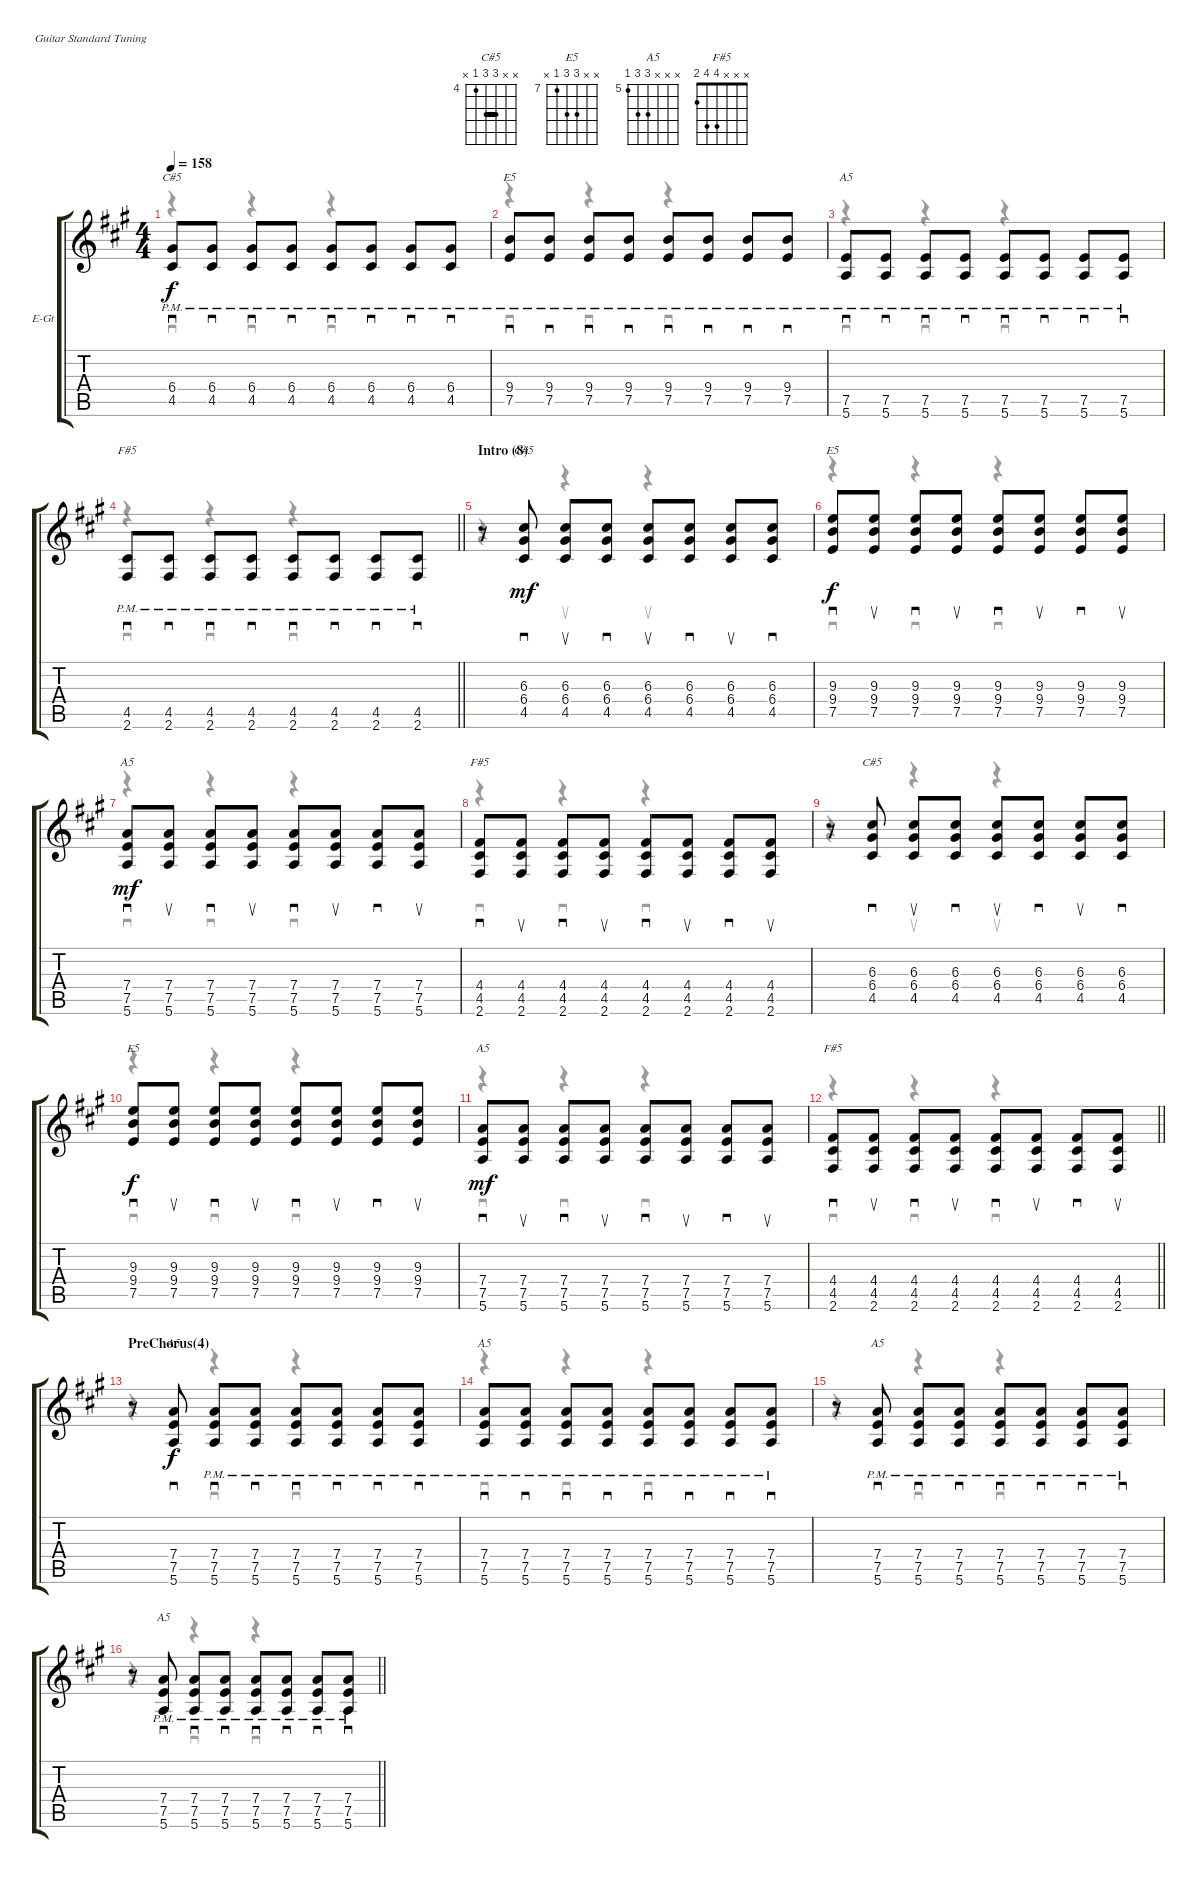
\bracketExtendMode groupsimilarinstruments
\firstSystemTrackNameOrientation horizontal
\otherSystemsTrackNameOrientation horizontal
\track ("Guitar 1" "E-Gt") {instrument distortionguitar}
\staff {score tabs}
\tuning (E4 B3 G3 D3 A2 E2)
\chord ("C#5" x x 6 6 4 x) {firstfret 4 showfingering false barre 6}
\chord ("E5" x x 9 9 7 x) {firstfret 7}
\chord ("A5" x x x 7 7 5) {firstfret 5}
\chord ("F#5" x x x 4 4 2)
\voice
\ts (4 4)
\tempo 158
\clef g2
\ks a
(6.4 4.5{pm}).8{sd ch "C#5" dy f} (6.4 4.5{pm}).8{sd} (6.4 4.5{pm}).8{sd} (6.4 4.5{pm}).8{sd} (6.4 4.5{pm}).8{sd} (6.4 4.5{pm}).8{sd} (6.4 4.5{pm}).8{sd} (6.4 4.5{pm}).8{sd} |
(9.4 7.5{pm}).8{sd ch "E5"} (9.4 7.5{pm}).8{sd} (9.4 7.5{pm}).8{sd} (9.4 7.5{pm}).8{sd} (9.4 7.5{pm}).8{sd} (9.4 7.5{pm}).8{sd} (9.4 7.5{pm}).8{sd} (9.4 7.5{pm}).8{sd} |
(7.5 5.6{pm}).8{sd ch "A5"} (7.5 5.6{pm}).8{sd} (7.5 5.6{pm}).8{sd} (7.5 5.6{pm}).8{sd} (7.5 5.6{pm}).8{sd} (7.5 5.6{pm}).8{sd} (7.5 5.6{pm}).8{sd} (7.5 5.6{pm}).8{sd} |
\barLineRight lightlight
(4.5 2.6{pm}).8{sd ch "F#5"} (4.5 2.6{pm}).8{sd} (4.5 2.6{pm}).8{sd} (4.5 2.6{pm}).8{sd} (4.5 2.6{pm}).8{sd} (4.5 2.6{pm}).8{sd} (4.5 2.6{pm}).8{sd} (4.5 2.6{pm}).8{sd} |
\section ("" "Intro (8)")
r.8 (6.3 6.4 4.5).8{sd ch "C#5" dy mf} (6.3 6.4 4.5).8{su} (6.3 6.4 4.5).8{sd} (6.3 6.4 4.5).8{su} (6.3 6.4 4.5).8{sd} (6.3 6.4 4.5).8{su} (6.3 6.4 4.5).8{sd} |
(9.3 9.4 7.5).8{sd ch "E5" dy f} (9.3 9.4 7.5).8{su} (9.3 9.4 7.5).8{sd} (9.3 9.4 7.5).8{su} (9.3 9.4 7.5).8{sd} (9.3 9.4 7.5).8{su} (9.3 9.4 7.5).8{sd} (9.3 9.4 7.5).8{su} |
(7.4 7.5 5.6).8{sd ch "A5" dy mf} (7.4 7.5 5.6).8{su} (7.4 7.5 5.6).8{sd} (7.4 7.5 5.6).8{su} (7.4 7.5 5.6).8{sd} (7.4 7.5 5.6).8{su} (7.4 7.5 5.6).8{sd} (7.4 7.5 5.6).8{su} |
(4.4 4.5 2.6).8{sd ch "F#5"} (4.4 4.5 2.6).8{su} (4.4 4.5 2.6).8{sd} (4.4 4.5 2.6).8{su} (4.4 4.5 2.6).8{sd} (4.4 4.5 2.6).8{su} (4.4 4.5 2.6).8{sd} (4.4 4.5 2.6).8{su} |
r.8 (6.3 6.4 4.5).8{sd ch "C#5"} (6.3 6.4 4.5).8{su} (6.3 6.4 4.5).8{sd} (6.3 6.4 4.5).8{su} (6.3 6.4 4.5).8{sd} (6.3 6.4 4.5).8{su} (6.3 6.4 4.5).8{sd} |
(9.3 9.4 7.5).8{sd ch "E5" dy f} (9.3 9.4 7.5).8{su} (9.3 9.4 7.5).8{sd} (9.3 9.4 7.5).8{su} (9.3 9.4 7.5).8{sd} (9.3 9.4 7.5).8{su} (9.3 9.4 7.5).8{sd} (9.3 9.4 7.5).8{su} |
(7.4 7.5 5.6).8{sd ch "A5" dy mf} (7.4 7.5 5.6).8{su} (7.4 7.5 5.6).8{sd} (7.4 7.5 5.6).8{su} (7.4 7.5 5.6).8{sd} (7.4 7.5 5.6).8{su} (7.4 7.5 5.6).8{sd} (7.4 7.5 5.6).8{su} |
\barLineRight lightlight
(4.4 4.5 2.6).8{sd ch "F#5"} (4.4 4.5 2.6).8{su} (4.4 4.5 2.6).8{sd} (4.4 4.5 2.6).8{su} (4.4 4.5 2.6).8{sd} (4.4 4.5 2.6).8{su} (4.4 4.5 2.6).8{sd} (4.4 4.5 2.6).8{su} |
\section ("" "PreChorus(4)")
r.8 (7.4 7.5 5.6).8{sd ch "A5" dy f} (7.4 7.5 5.6{pm}).8{sd} (7.4 7.5 5.6{pm}).8{sd} (7.4 7.5 5.6{pm}).8{sd} (7.4 7.5 5.6{pm}).8{sd} (7.4 7.5 5.6{pm}).8{sd} (7.4 7.5 5.6{pm}).8{sd} |
(7.4 7.5 5.6{pm}).8{sd ch "A5"} (7.4 7.5 5.6{pm}).8{sd} (7.4 7.5 5.6{pm}).8{sd} (7.4 7.5 5.6{pm}).8{sd} (7.4 7.5 5.6{pm}).8{sd} (7.4 7.5 5.6{pm}).8{sd} (7.4 7.5 5.6{pm}).8{sd} (7.4 7.5 5.6{pm}).8{sd} |
r.8 (7.4{pm} 7.5{pm} 5.6{pm}).8{sd ch "A5"} (7.4{pm} 7.5{pm} 5.6{pm}).8{sd} (7.4{pm} 7.5{pm} 5.6{pm}).8{sd} (7.4{pm} 7.5{pm} 5.6{pm}).8{sd} (7.4{pm} 7.5{pm} 5.6{pm}).8{sd} (7.4{pm} 7.5{pm} 5.6{pm}).8{sd} (7.4{pm} 7.5{pm} 5.6{pm}).8{sd} |
\barLineRight lightlight
r.8 (7.4{pm} 7.5{pm} 5.6{pm}).8{sd ch "A5"} (7.4{pm} 7.5{pm} 5.6{pm}).8{sd} (7.4{pm} 7.5{pm} 5.6{pm}).8{sd} (7.4{pm} 7.5{pm} 5.6{pm}).8{sd} (7.4{pm} 7.5{pm} 5.6{pm}).8{sd} (7.4{pm} 7.5{pm} 5.6{pm}).8{sd} (7.4{pm} 7.5{pm} 5.6{pm}).8{sd}
\voice
\clef g2
\ottava regular
\simile none
\ks a
r.4{sd dy mf} r.4{sd} r.4{sd} |
r.4{sd} r.4{sd} r.4{sd} |
r.4{sd} r.4{sd} r.4{sd} |
\barLineRight lightlight
r.4{sd} r.4{sd} r.4{sd} |
r.4 r.4{su} r.4{su} |
r.4{sd} r.4{sd} r.4{sd} |
r.4{sd} r.4{sd} r.4{sd} |
r.4{sd} r.4{sd} r.4{sd} |
r.4 r.4{su} r.4{su} |
r.4{sd} r.4{sd} r.4{sd} |
r.4{sd} r.4{sd} r.4{sd} |
\barLineRight lightlight
r.4{sd} r.4{sd} r.4{sd} |
r.4 r.4{sd} r.4{sd} |
r.4{sd} r.4{sd} r.4{sd} |
r.4 r.4{sd} r.4{sd} |
\barLineRight lightlight
r.4 r.4{sd} r.4{sd}
